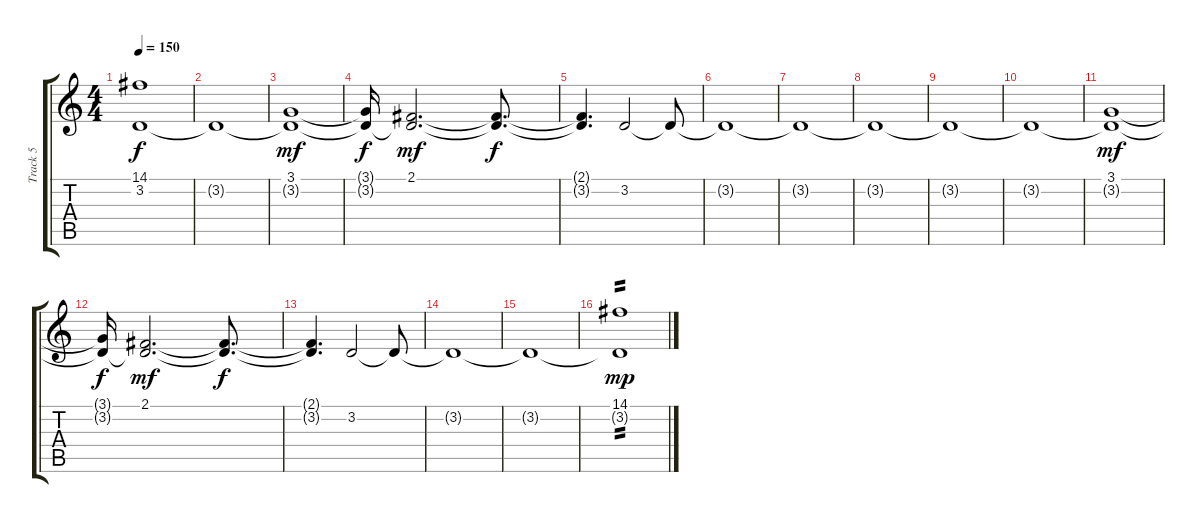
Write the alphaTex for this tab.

\track ("Track 5" "Track 5") {instrument lead3calliope}
\staff {score tabs}
\tuning (E4 B3 G3 D3 A2 E2) {hide}
\ts (4 4)
\tempo 150
\clef g2
\ks c
(14.1{t} 3.2{t}).1{dy f} |
3.2{t}.1 |
(3.1 3.2{t}).1{dy mf} |
(3.1{t} 3.2{t}).16{dy f} (2.1 3.2{t}).2{d dy mf} (2.1{t} 3.2{t}).8{d dy f} |
(2.1{t} 3.2{t}).4{d} 3.2.2 3.2{t}.8 |
3.2{t}.1 |
3.2{t}.1 |
3.2{t}.1 |
3.2{t}.1 |
3.2{t}.1 |
(3.1 3.2{t}).1{dy mf} |
(3.1{t} 3.2{t}).16{dy f} (2.1 3.2{t}).2{d dy mf} (2.1{t} 3.2{t}).8{d dy f} |
(2.1{t} 3.2{t}).4{d} 3.2.2 3.2{t}.8 |
3.2{t}.1 |
3.2{t}.1 |
(14.1 3.2{t}).1{tp 2 dy mp}
